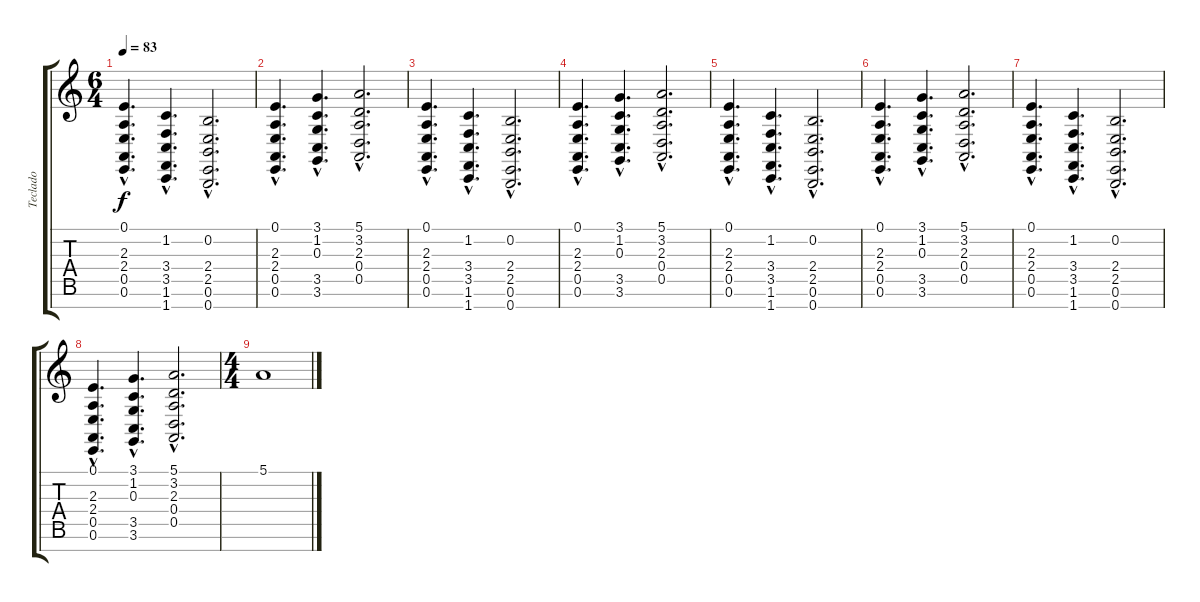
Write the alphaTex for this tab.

\track ("Teclado" "Teclado") {instrument electricpiano1}
\staff {score tabs}
\tuning (E4 B3 G3 D3 A2 E2 B1) {hide}
\ts (6 4)
\tempo 83
\clef g2
\ks c
(0.1{hac} 2.3{hac} 2.4{hac} 0.5{hac} 0.6{hac}).4{d dy f instrument acousticgrandpiano} (1.2{hac} 3.4{hac} 3.5{hac} 1.6{hac} 1.7{hac}).4{d} (0.2{hac} 2.4{hac} 2.5{hac} 0.6{hac} 0.7{hac}).2{d} |
(0.1{hac} 2.3{hac} 2.4{hac} 0.5{hac} 0.6{hac}).4{d} (3.1{hac} 1.2{hac} 0.3{hac} 3.5{hac} 3.6{hac}).4{d} (5.1{hac} 3.2{hac} 2.3{hac} 0.4{hac} 0.5{hac}).2{d} |
(0.1{hac} 2.3{hac} 2.4{hac} 0.5{hac} 0.6{hac}).4{d instrument acousticgrandpiano} (1.2{hac} 3.4{hac} 3.5{hac} 1.6{hac} 1.7{hac}).4{d} (0.2{hac} 2.4{hac} 2.5{hac} 0.6{hac} 0.7{hac}).2{d} |
(0.1{hac} 2.3{hac} 2.4{hac} 0.5{hac} 0.6{hac}).4{d} (3.1{hac} 1.2{hac} 0.3{hac} 3.5{hac} 3.6{hac}).4{d} (5.1{hac} 3.2{hac} 2.3{hac} 0.4{hac} 0.5{hac}).2{d} |
(0.1{hac} 2.3{hac} 2.4{hac} 0.5{hac} 0.6{hac}).4{d instrument acousticgrandpiano} (1.2{hac} 3.4{hac} 3.5{hac} 1.6{hac} 1.7{hac}).4{d} (0.2{hac} 2.4{hac} 2.5{hac} 0.6{hac} 0.7{hac}).2{d} |
(0.1{hac} 2.3{hac} 2.4{hac} 0.5{hac} 0.6{hac}).4{d} (3.1{hac} 1.2{hac} 0.3{hac} 3.5{hac} 3.6{hac}).4{d} (5.1{hac} 3.2{hac} 2.3{hac} 0.4{hac} 0.5{hac}).2{d} |
(0.1{hac} 2.3{hac} 2.4{hac} 0.5{hac} 0.6{hac}).4{d instrument acousticgrandpiano} (1.2{hac} 3.4{hac} 3.5{hac} 1.6{hac} 1.7{hac}).4{d} (0.2{hac} 2.4{hac} 2.5{hac} 0.6{hac} 0.7{hac}).2{d} |
(0.1{hac} 2.3{hac} 2.4{hac} 0.5{hac} 0.6{hac}).4{d} (3.1{hac} 1.2{hac} 0.3{hac} 3.5{hac} 3.6{hac}).4{d} (5.1{hac} 3.2{hac} 2.3{hac} 0.4{hac} 0.5{hac}).2{d} |
\ts (4 4)
5.1.1
